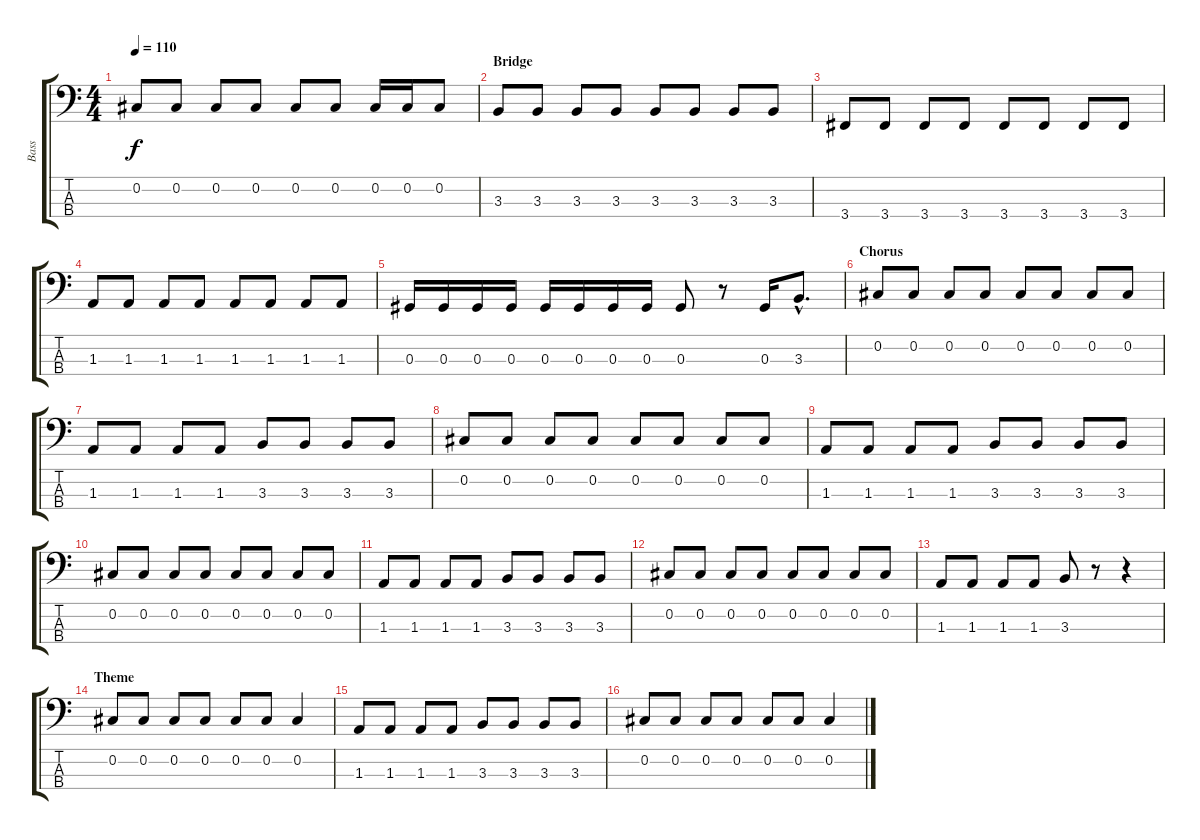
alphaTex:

\track ("Bass" "Bass") {instrument electricbasspick}
\staff {score tabs}
\tuning (Gb2 Db2 Ab1 Eb1) {hide}
\ts (4 4)
\tempo 110
\clef f4
\ks c
0.2.8{dy f} 0.2.8 0.2.8 0.2.8 0.2.8 0.2.8 0.2.16 0.2.16 0.2.8 |
\section ("" "Bridge")
3.3.8 3.3.8 3.3.8 3.3.8 3.3.8 3.3.8 3.3.8 3.3.8 |
3.4.8 3.4.8 3.4.8 3.4.8 3.4.8 3.4.8 3.4.8 3.4.8 |
1.3.8 1.3.8 1.3.8 1.3.8 1.3.8 1.3.8 1.3.8 1.3.8 |
0.3.16 0.3.16 0.3.16 0.3.16 0.3.16 0.3.16 0.3.16 0.3.16 0.3.8 r.8 0.3.16 3.3{hac}.8{d} |
\section ("" "Chorus")
0.2.8 0.2.8 0.2.8 0.2.8 0.2.8 0.2.8 0.2.8 0.2.8 |
1.3.8 1.3.8 1.3.8 1.3.8 3.3.8 3.3.8 3.3.8 3.3.8 |
0.2.8 0.2.8 0.2.8 0.2.8 0.2.8 0.2.8 0.2.8 0.2.8 |
1.3.8 1.3.8 1.3.8 1.3.8 3.3.8 3.3.8 3.3.8 3.3.8 |
0.2.8 0.2.8 0.2.8 0.2.8 0.2.8 0.2.8 0.2.8 0.2.8 |
1.3.8 1.3.8 1.3.8 1.3.8 3.3.8 3.3.8 3.3.8 3.3.8 |
0.2.8 0.2.8 0.2.8 0.2.8 0.2.8 0.2.8 0.2.8 0.2.8 |
1.3.8 1.3.8 1.3.8 1.3.8 3.3.8 r.8 r.4 |
\section ("" "Theme")
0.2.8 0.2.8 0.2.8 0.2.8 0.2.8 0.2.8 0.2.4 |
1.3.8 1.3.8 1.3.8 1.3.8 3.3.8 3.3.8 3.3.8 3.3.8 |
0.2.8 0.2.8 0.2.8 0.2.8 0.2.8 0.2.8 0.2.4
